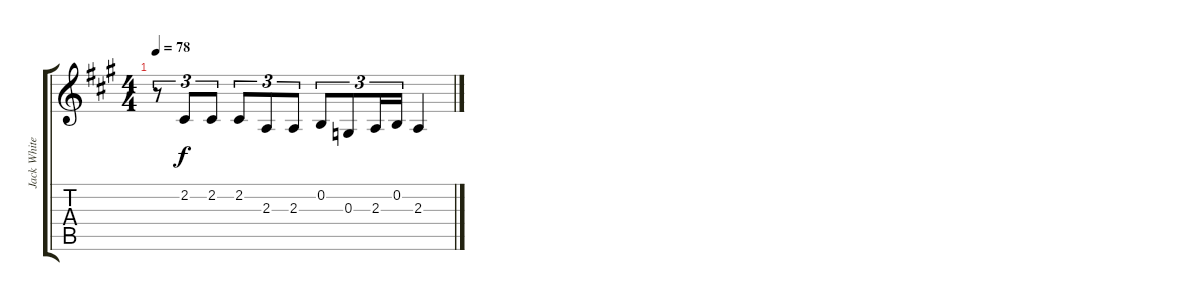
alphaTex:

\track ("Jack White (Vocals)" "Jack White") {instrument flute}
\staff {score tabs}
\tuning (E4 B3 G3 D3 A2 E2) {hide}
\ts (4 4)
\tempo 78
\clef g2
\ks a
r.8{tu (3 2) dy f} 2.2.8{tu (3 2)} 2.2.8{tu (3 2)} 2.2.8{tu (3 2)} 2.3.8{tu (3 2)} 2.3.8{tu (3 2)} 0.2.8{tu (3 2)} 0.3.8{tu (3 2)} 2.3.16{tu (3 2)} 0.2.16{tu (3 2)} 2.3.4
